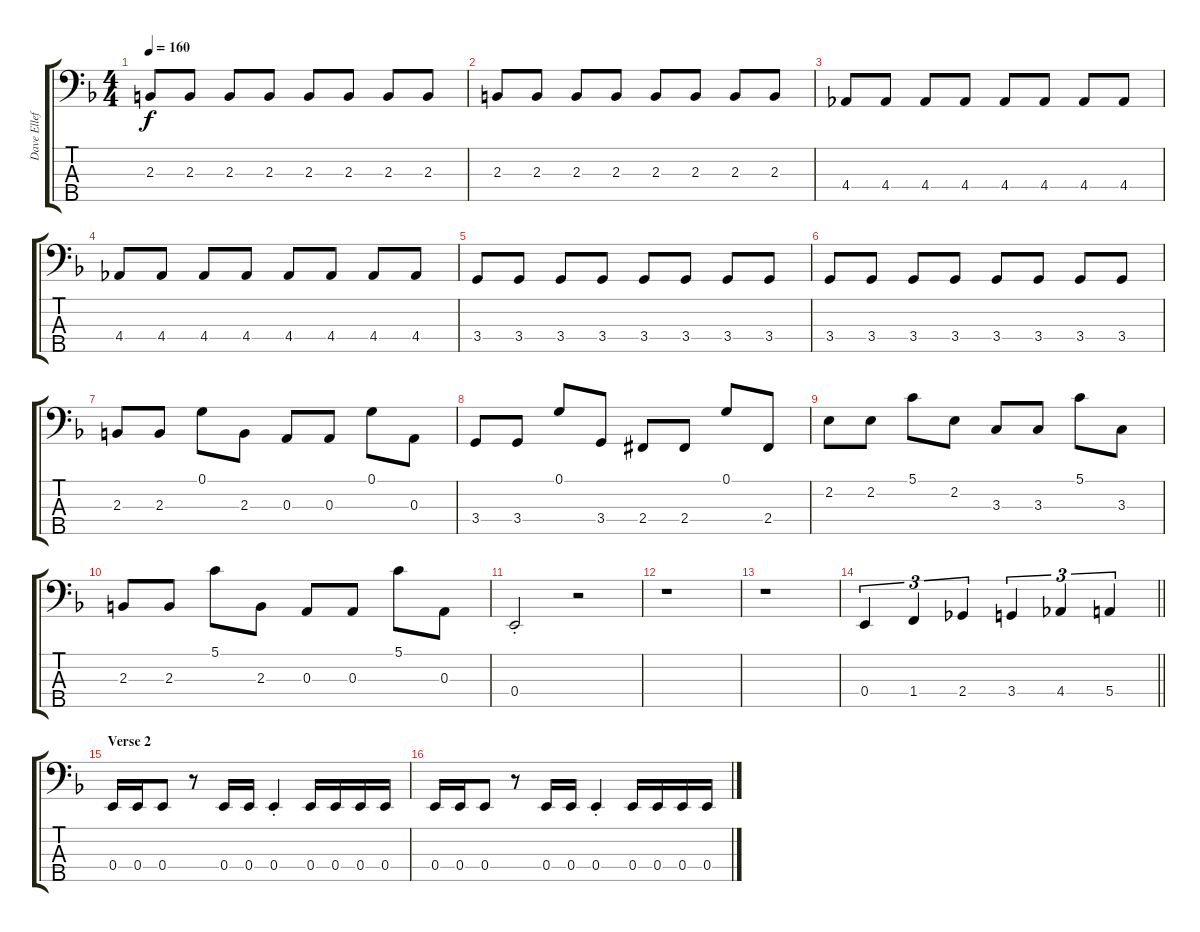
\track ("Dave Ellefson - Bass" "Dave Ellef") {instrument electricbassfinger}
\staff {score tabs}
\tuning (G2 D2 A1 E1 B0) {hide}
\ts (4 4)
\tempo 160
\clef f4
\ks f
2.3.8{dy f} 2.3.8 2.3.8 2.3.8 2.3.8 2.3.8 2.3.8 2.3.8 |
2.3.8 2.3.8 2.3.8 2.3.8 2.3.8 2.3.8 2.3.8 2.3.8 |
4.4.8 4.4.8 4.4.8 4.4.8 4.4.8 4.4.8 4.4.8 4.4.8 |
4.4.8 4.4.8 4.4.8 4.4.8 4.4.8 4.4.8 4.4.8 4.4.8 |
3.4.8 3.4.8 3.4.8 3.4.8 3.4.8 3.4.8 3.4.8 3.4.8 |
3.4.8 3.4.8 3.4.8 3.4.8 3.4.8 3.4.8 3.4.8 3.4.8 |
2.3.8 2.3.8 0.1.8 2.3.8 0.3.8 0.3.8 0.1.8 0.3.8 |
3.4.8 3.4.8 0.1.8 3.4.8 2.4{acc #}.8 2.4{acc #}.8 0.1.8 2.4{acc #}.8 |
2.2.8 2.2.8 5.1.8 2.2.8 3.3.8 3.3.8 5.1.8 3.3.8 |
2.3.8 2.3.8 5.1.8 2.3.8 0.3.8 0.3.8 5.1.8 0.3.8 |
0.4{st}.2 r.2 |
r.1 |
r.1 |
\barLineRight lightlight
0.4.4{tu (3 2)} 1.4.4{tu (3 2)} 2.4.4{tu (3 2)} 3.4.4{tu (3 2)} 4.4.4{tu (3 2)} 5.4.4{tu (3 2)} |
\section ("" "Verse 2")
0.4.16 0.4.16 0.4.8 r.8 0.4.16 0.4.16 0.4{st}.4 0.4.16 0.4.16 0.4.16 0.4.16 |
0.4.16 0.4.16 0.4.8 r.8 0.4.16 0.4.16 0.4{st}.4 0.4.16 0.4.16 0.4.16 0.4.16
